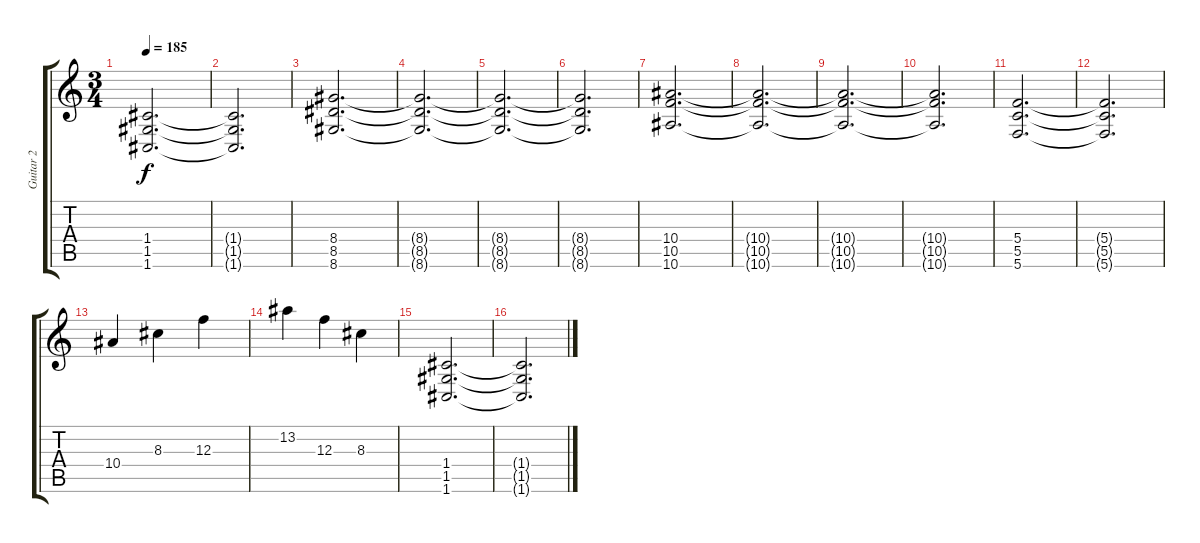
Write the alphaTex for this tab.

\track ("Guitar 2" "Guitar 2") {instrument overdrivenguitar}
\staff {score tabs}
\tuning (D4 A3 F3 C3 G2 C2) {hide}
\ts (3 4)
\tempo 185
\clef g2
\ks c
(1.4{t} 1.5{t} 1.6{t}).2{d dy f} |
(1.4{t} 1.5{t} 1.6{t}).2{d} |
(8.4 8.5 8.6).2{d} |
(8.4{t} 8.5{t} 8.6{t}).2{d} |
(8.4{t} 8.5{t} 8.6{t}).2{d} |
(8.4{t} 8.5{t} 8.6{t}).2{d} |
(10.4 10.5 10.6).2{d} |
(10.4{t} 10.5{t} 10.6{t}).2{d} |
(10.4{t} 10.5{t} 10.6{t}).2{d} |
(10.4{t} 10.5{t} 10.6{t}).2{d} |
(5.4 5.5 5.6).2{d} |
(5.4{t} 5.5{t} 5.6{t}).2{d} |
10.4.4 8.3.4 12.3.4 |
13.2.4 12.3.4 8.3.4 |
(1.4 1.5 1.6).2{d} |
(1.4{t} 1.5{t} 1.6{t}).2{d}
